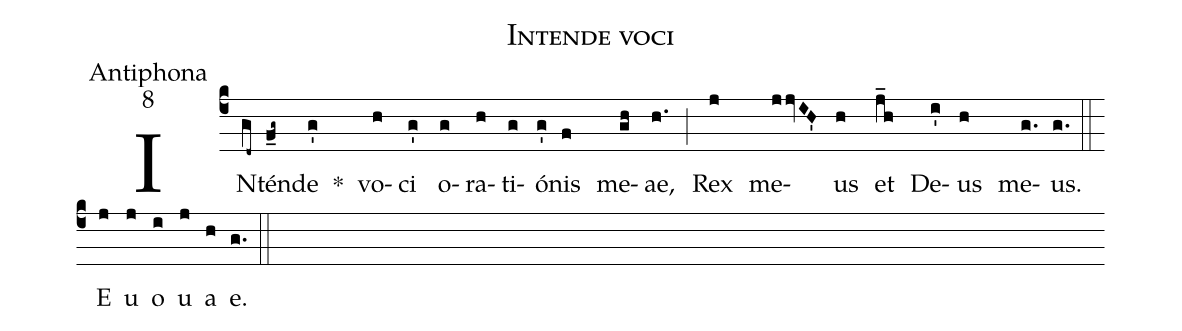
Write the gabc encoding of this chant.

name:Intende voci;
office-part:Antiphona;
mode:8;
%%
(c4) IN(gd~)tén(f_g~)de(g') *() vo(h)ci(g') o(g)ra(h)ti(g)ó(g')nis(f) me(gh)ae,(h.) (;) Rex(j) me(jjvIH')us(h) et(j_h) De(i')us(h) me(g.)us.(g.) (::) <eu>E(j) u(j) o(i) u(j) a(h) e.</eu>(g.) (::)
